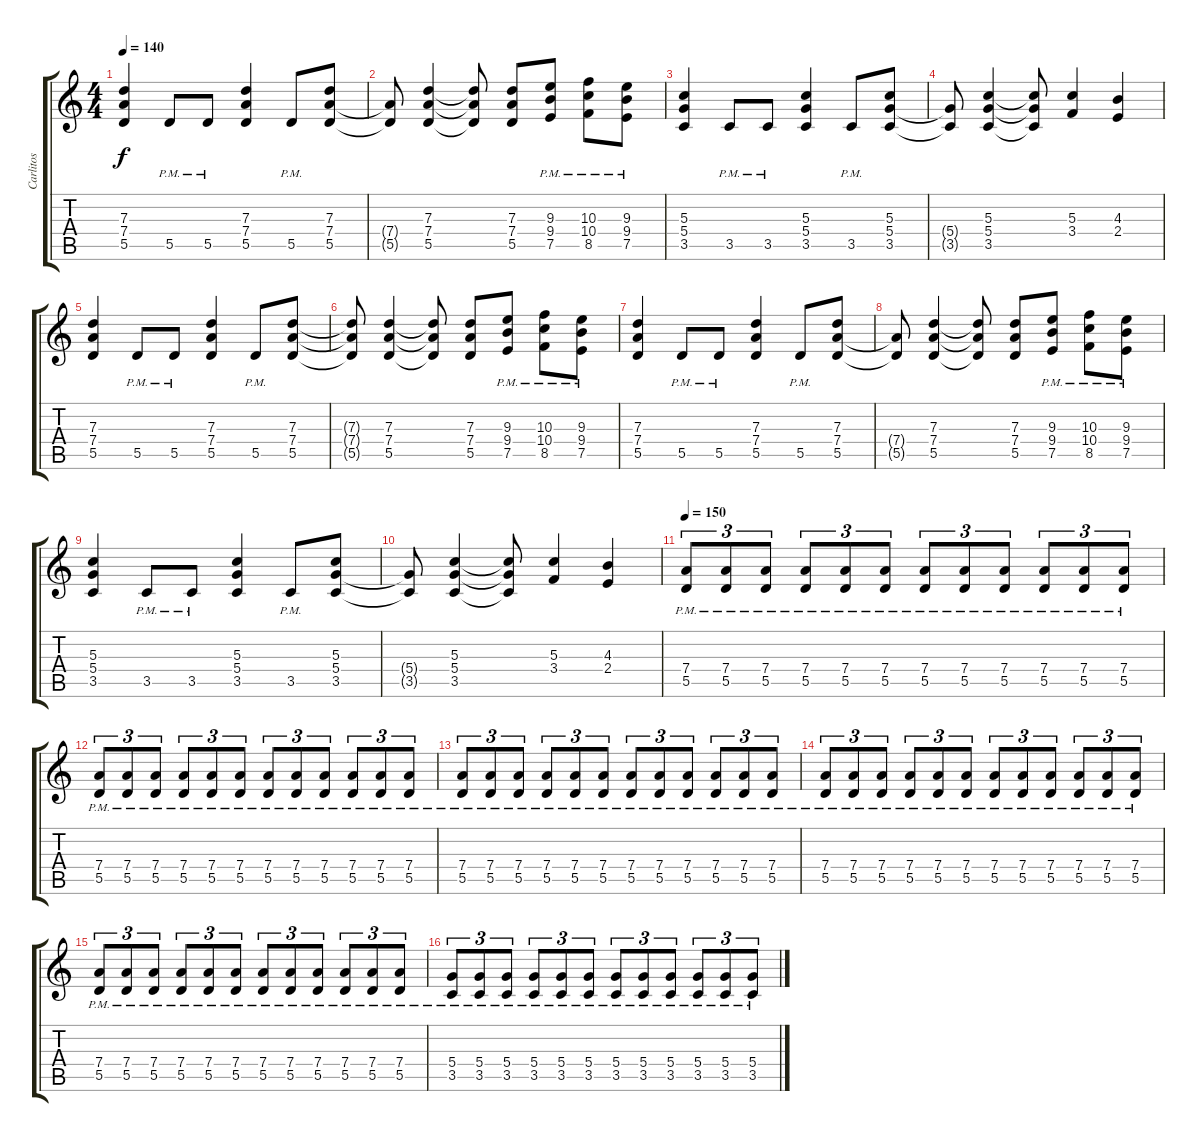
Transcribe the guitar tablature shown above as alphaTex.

\track ("Carlitos" "Carlitos") {instrument overdrivenguitar}
\staff {score tabs}
\tuning (E4 B3 G3 D3 A2 E2) {hide}
\ts (4 4)
\tempo 140
\clef g2
\ks c
(7.3 7.4 5.5).4{dy f} 5.5{pm}.8 5.5{pm}.8 (7.3 7.4 5.5).4 5.5{pm}.8 (7.3 7.4 5.5).8 |
(7.4{t} 5.5{t}).8 (7.3 7.4 5.5).4 (7.3{t} 7.4{t} 5.5{t}).8 (7.3 7.4 5.5).8 (9.3 9.4 7.5{pm}).8 (10.3 10.4 8.5{pm}).8 (9.3 9.4 7.5{pm}).8 |
(5.3 5.4 3.5).4 3.5{pm}.8 3.5{pm}.8 (5.3 5.4 3.5).4 3.5{pm}.8 (5.3 5.4 3.5).8 |
(5.4{t} 3.5{t}).8 (5.3 5.4 3.5).4 (5.3{t} 5.4{t} 3.5{t}).8 (5.3 3.4).4 (4.3 2.4).4 |
(7.3 7.4 5.5).4 5.5{pm}.8 5.5{pm}.8 (7.3 7.4 5.5).4 5.5{pm}.8 (7.3 7.4 5.5).8 |
(7.3{t} 7.4{t} 5.5{t}).8 (7.3 7.4 5.5).4 (7.3{t} 7.4{t} 5.5{t}).8 (7.3 7.4 5.5).8 (9.3 9.4 7.5{pm}).8 (10.3 10.4 8.5{pm}).8 (9.3 9.4 7.5{pm}).8 |
(7.3 7.4 5.5).4 5.5{pm}.8 5.5{pm}.8 (7.3 7.4 5.5).4 5.5{pm}.8 (7.3 7.4 5.5).8 |
(7.4{t} 5.5{t}).8 (7.3 7.4 5.5).4 (7.3{t} 7.4{t} 5.5{t}).8 (7.3 7.4 5.5).8 (9.3 9.4 7.5{pm}).8 (10.3 10.4 8.5{pm}).8 (9.3 9.4 7.5{pm}).8 |
(5.3 5.4 3.5).4 3.5{pm}.8 3.5{pm}.8 (5.3 5.4 3.5).4 3.5{pm}.8 (5.3 5.4 3.5).8 |
(5.4{t} 3.5{t}).8 (5.3 5.4 3.5).4 (5.3{t} 5.4{t} 3.5{t}).8 (5.3 3.4).4 (4.3 2.4).4 |
\tempo 150
(7.4{pm} 5.5{pm}).8{tu (3 2)} (7.4{pm} 5.5{pm}).8{tu (3 2)} (7.4{pm} 5.5{pm}).8{tu (3 2)} (7.4{pm} 5.5{pm}).8{tu (3 2)} (7.4{pm} 5.5{pm}).8{tu (3 2)} (7.4{pm} 5.5{pm}).8{tu (3 2)} (7.4{pm} 5.5{pm}).8{tu (3 2)} (7.4{pm} 5.5{pm}).8{tu (3 2)} (7.4{pm} 5.5{pm}).8{tu (3 2)} (7.4{pm} 5.5{pm}).8{tu (3 2)} (7.4{pm} 5.5{pm}).8{tu (3 2)} (7.4{pm} 5.5{pm}).8{tu (3 2)} |
(7.4{pm} 5.5{pm}).8{tu (3 2)} (7.4{pm} 5.5{pm}).8{tu (3 2)} (7.4{pm} 5.5{pm}).8{tu (3 2)} (7.4{pm} 5.5{pm}).8{tu (3 2)} (7.4{pm} 5.5{pm}).8{tu (3 2)} (7.4{pm} 5.5{pm}).8{tu (3 2)} (7.4{pm} 5.5{pm}).8{tu (3 2)} (7.4{pm} 5.5{pm}).8{tu (3 2)} (7.4{pm} 5.5{pm}).8{tu (3 2)} (7.4{pm} 5.5{pm}).8{tu (3 2)} (7.4{pm} 5.5{pm}).8{tu (3 2)} (7.4{pm} 5.5{pm}).8{tu (3 2)} |
(7.4{pm} 5.5{pm}).8{tu (3 2)} (7.4{pm} 5.5{pm}).8{tu (3 2)} (7.4{pm} 5.5{pm}).8{tu (3 2)} (7.4{pm} 5.5{pm}).8{tu (3 2)} (7.4{pm} 5.5{pm}).8{tu (3 2)} (7.4{pm} 5.5{pm}).8{tu (3 2)} (7.4{pm} 5.5{pm}).8{tu (3 2)} (7.4{pm} 5.5{pm}).8{tu (3 2)} (7.4{pm} 5.5{pm}).8{tu (3 2)} (7.4{pm} 5.5{pm}).8{tu (3 2)} (7.4{pm} 5.5{pm}).8{tu (3 2)} (7.4{pm} 5.5{pm}).8{tu (3 2)} |
(7.4{pm} 5.5{pm}).8{tu (3 2)} (7.4{pm} 5.5{pm}).8{tu (3 2)} (7.4{pm} 5.5{pm}).8{tu (3 2)} (7.4{pm} 5.5{pm}).8{tu (3 2)} (7.4{pm} 5.5{pm}).8{tu (3 2)} (7.4{pm} 5.5{pm}).8{tu (3 2)} (7.4{pm} 5.5{pm}).8{tu (3 2)} (7.4{pm} 5.5{pm}).8{tu (3 2)} (7.4{pm} 5.5{pm}).8{tu (3 2)} (7.4{pm} 5.5{pm}).8{tu (3 2)} (7.4{pm} 5.5{pm}).8{tu (3 2)} (7.4{pm} 5.5{pm}).8{tu (3 2)} |
(7.4{pm} 5.5{pm}).8{tu (3 2)} (7.4{pm} 5.5{pm}).8{tu (3 2)} (7.4{pm} 5.5{pm}).8{tu (3 2)} (7.4{pm} 5.5{pm}).8{tu (3 2)} (7.4{pm} 5.5{pm}).8{tu (3 2)} (7.4{pm} 5.5{pm}).8{tu (3 2)} (7.4{pm} 5.5{pm}).8{tu (3 2)} (7.4{pm} 5.5{pm}).8{tu (3 2)} (7.4{pm} 5.5{pm}).8{tu (3 2)} (7.4{pm} 5.5{pm}).8{tu (3 2)} (7.4{pm} 5.5{pm}).8{tu (3 2)} (7.4{pm} 5.5{pm}).8{tu (3 2)} |
(5.4{pm} 3.5{pm}).8{tu (3 2)} (5.4{pm} 3.5{pm}).8{tu (3 2)} (5.4{pm} 3.5{pm}).8{tu (3 2)} (5.4{pm} 3.5{pm}).8{tu (3 2)} (5.4{pm} 3.5{pm}).8{tu (3 2)} (5.4{pm} 3.5{pm}).8{tu (3 2)} (5.4{pm} 3.5{pm}).8{tu (3 2)} (5.4{pm} 3.5{pm}).8{tu (3 2)} (5.4{pm} 3.5{pm}).8{tu (3 2)} (5.4{pm} 3.5{pm}).8{tu (3 2)} (5.4{pm} 3.5{pm}).8{tu (3 2)} (5.4{pm} 3.5{pm}).8{tu (3 2)}
